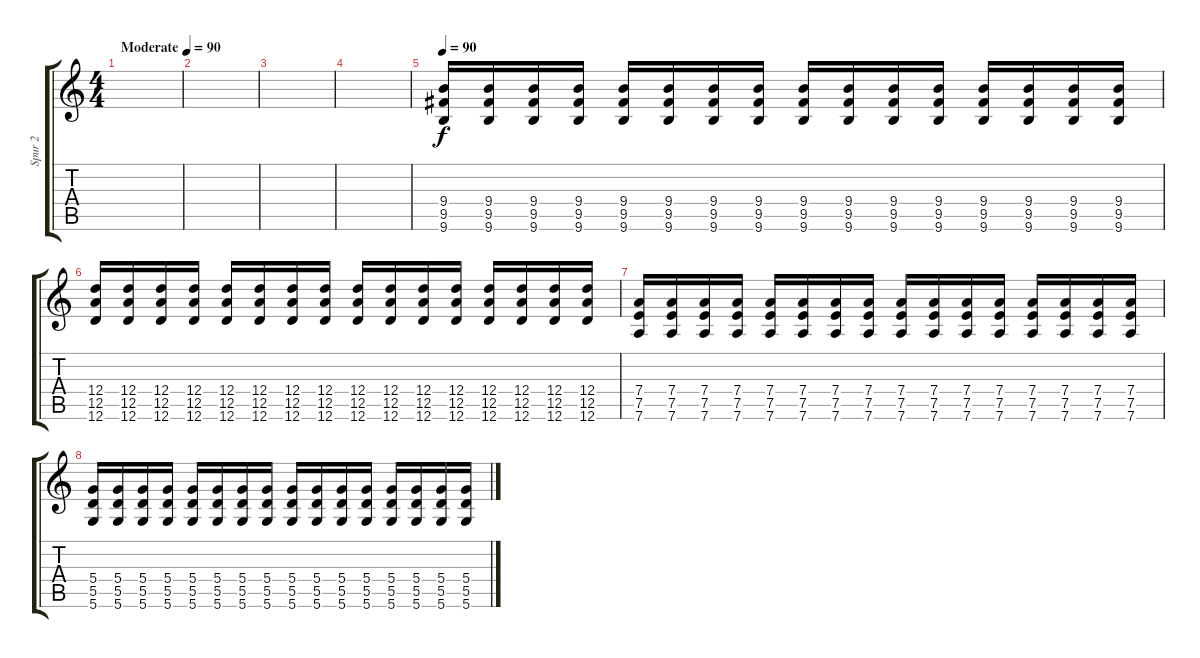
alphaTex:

\track ("Spur 2" "Spur 2") {instrument distortionguitar}
\staff {score tabs}
\tuning (E4 B3 G3 D3 A2 D2) {hide}
\ts (4 4)
\tempo (90 "Moderate")
\clef g2
\ks c
|
|
|
|
\tempo 90
(9.4 9.5 9.6).16 (9.4 9.5 9.6).16 (9.4 9.5 9.6).16 (9.4 9.5 9.6).16 (9.4 9.5 9.6).16 (9.4 9.5 9.6).16 (9.4 9.5 9.6).16 (9.4 9.5 9.6).16 (9.4 9.5 9.6).16 (9.4 9.5 9.6).16 (9.4 9.5 9.6).16 (9.4 9.5 9.6).16 (9.4 9.5 9.6).16 (9.4 9.5 9.6).16 (9.4 9.5 9.6).16 (9.4 9.5 9.6).16 |
(12.4 12.5 12.6).16 (12.4 12.5 12.6).16 (12.4 12.5 12.6).16 (12.4 12.5 12.6).16 (12.4 12.5 12.6).16 (12.4 12.5 12.6).16 (12.4 12.5 12.6).16 (12.4 12.5 12.6).16 (12.4 12.5 12.6).16 (12.4 12.5 12.6).16 (12.4 12.5 12.6).16 (12.4 12.5 12.6).16 (12.4 12.5 12.6).16 (12.4 12.5 12.6).16 (12.4 12.5 12.6).16 (12.4 12.5 12.6).16 |
(7.4 7.5 7.6).16 (7.4 7.5 7.6).16 (7.4 7.5 7.6).16 (7.4 7.5 7.6).16 (7.4 7.5 7.6).16 (7.4 7.5 7.6).16 (7.4 7.5 7.6).16 (7.4 7.5 7.6).16 (7.4 7.5 7.6).16 (7.4 7.5 7.6).16 (7.4 7.5 7.6).16 (7.4 7.5 7.6).16 (7.4 7.5 7.6).16 (7.4 7.5 7.6).16 (7.4 7.5 7.6).16 (7.4 7.5 7.6).16 |
(5.4 5.5 5.6).16 (5.4 5.5 5.6).16 (5.4 5.5 5.6).16 (5.4 5.5 5.6).16 (5.4 5.5 5.6).16 (5.4 5.5 5.6).16 (5.4 5.5 5.6).16 (5.4 5.5 5.6).16 (5.4 5.5 5.6).16 (5.4 5.5 5.6).16 (5.4 5.5 5.6).16 (5.4 5.5 5.6).16 (5.4 5.5 5.6).16 (5.4 5.5 5.6).16 (5.4 5.5 5.6).16 (5.4 5.5 5.6).16
